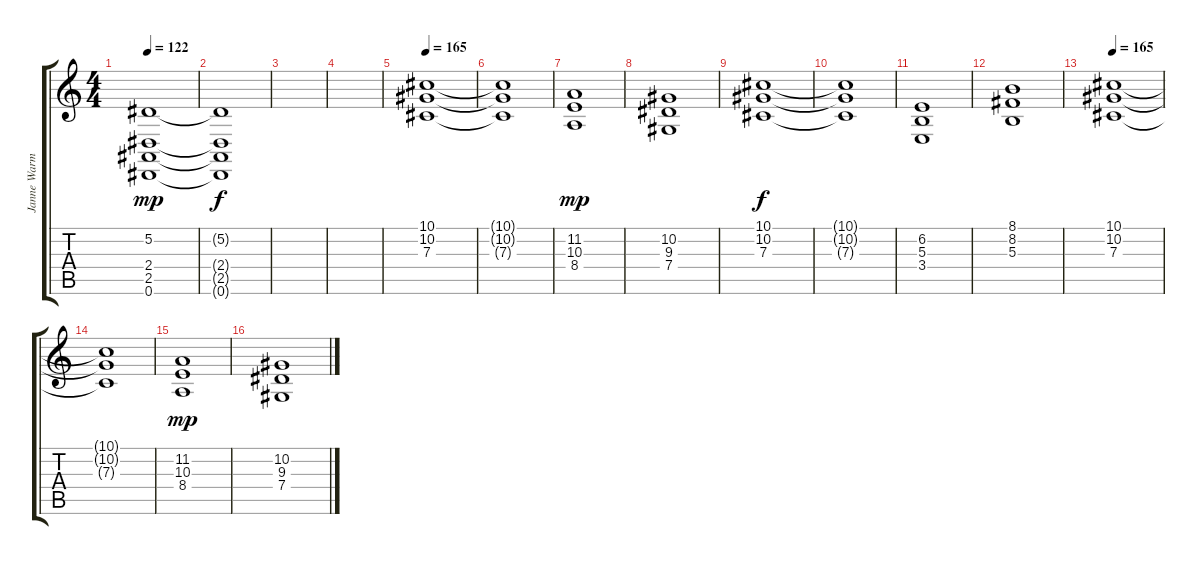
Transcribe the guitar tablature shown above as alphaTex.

\track ("Janne Warman" "Janne Warm") {instrument stringensemble2}
\staff {score tabs}
\tuning (Eb4 Bb3 Gb3 Db3 Ab2 Eb2) {hide}
\ts (4 4)
\tempo 122
\clef g2
\ks c
(5.2 2.4 2.5 0.6).1{dy mp} |
(5.2{t} 2.4{t} 2.5{t} 0.6{t}).1{dy f} |
|
|
\tempo 165
(10.1 10.2 7.3).1 |
(10.1{t} 10.2{t} 7.3{t}).1 |
(11.2 10.3 8.4).1{dy mp} |
(10.2 9.3 7.4).1 |
(10.1 10.2 7.3).1{dy f} |
(10.1{t} 10.2{t} 7.3{t}).1 |
(6.2 5.3 3.4).1 |
(8.1 8.2 5.3).1 |
\tempo 165
(10.1 10.2 7.3).1 |
(10.1{t} 10.2{t} 7.3{t}).1 |
(11.2 10.3 8.4).1{dy mp} |
(10.2 9.3 7.4).1
